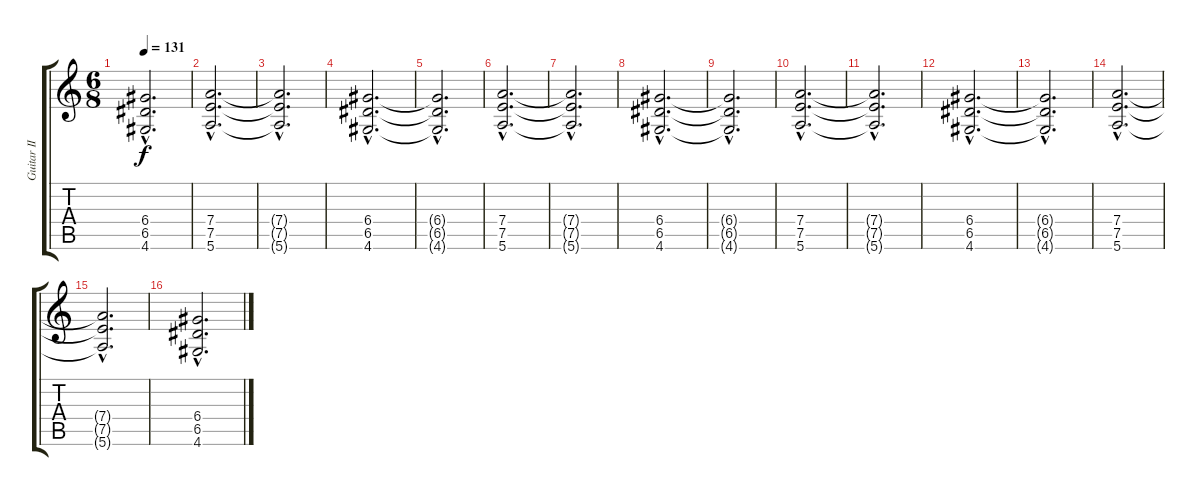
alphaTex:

\track ("Guitar II" "Guitar II") {instrument distortionguitar}
\staff {score tabs}
\tuning (E4 B3 G3 D3 A2 E2) {hide}
\ts (6 8)
\tempo 131
\clef g2
\ks c
(6.4{hac t} 6.5{hac t} 4.6{hac t}).2{d dy f} |
(7.4{hac} 7.5{hac} 5.6{hac}).2{d} |
(7.4{hac t} 7.5{hac t} 5.6{hac t}).2{d} |
(6.4{hac} 6.5{hac} 4.6{hac}).2{d} |
(6.4{hac t} 6.5{hac t} 4.6{hac t}).2{d} |
(7.4{hac} 7.5{hac} 5.6{hac}).2{d} |
(7.4{hac t} 7.5{hac t} 5.6{hac t}).2{d} |
(6.4{hac} 6.5{hac} 4.6{hac}).2{d} |
(6.4{hac t} 6.5{hac t} 4.6{hac t}).2{d} |
(7.4{hac} 7.5{hac} 5.6{hac}).2{d} |
(7.4{hac t} 7.5{hac t} 5.6{hac t}).2{d} |
(6.4{hac} 6.5{hac} 4.6{hac}).2{d} |
(6.4{hac t} 6.5{hac t} 4.6{hac t}).2{d} |
(7.4{hac} 7.5{hac} 5.6{hac}).2{d} |
(7.4{hac t} 7.5{hac t} 5.6{hac t}).2{d} |
(6.4{hac} 6.5{hac} 4.6{hac}).2{d}
